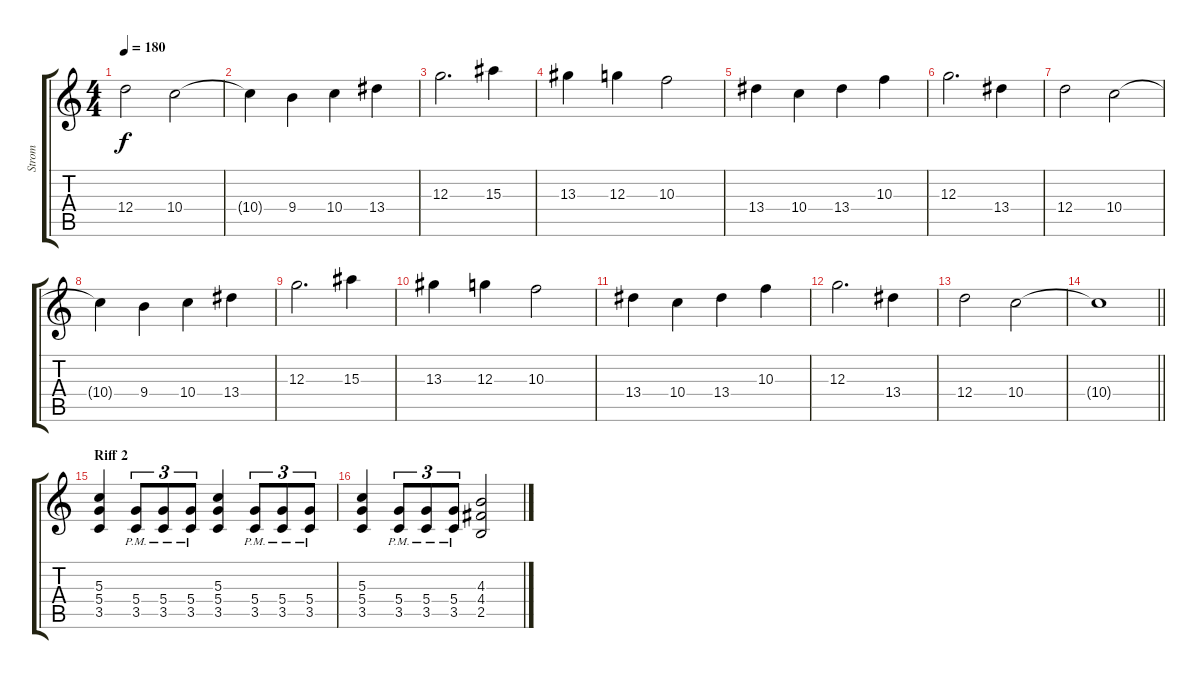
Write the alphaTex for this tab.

\track ("Strom" "Strom") {instrument distortionguitar}
\staff {score tabs}
\tuning (E4 B3 G3 D3 A2 E2) {hide}
\ts (4 4)
\tempo 180
\clef g2
\ks c
12.4.2{dy f} 10.4.2 |
10.4{t}.4 9.4.4 10.4.4 13.4.4 |
12.3.2{d} 15.3.4 |
13.3.4 12.3.4 10.3.2 |
13.4.4 10.4.4 13.4.4 10.3.4 |
12.3.2{d} 13.4.4 |
12.4.2 10.4.2 |
10.4{t}.4 9.4.4 10.4.4 13.4.4 |
12.3.2{d} 15.3.4 |
13.3.4 12.3.4 10.3.2 |
13.4.4 10.4.4 13.4.4 10.3.4 |
12.3.2{d} 13.4.4 |
12.4.2 10.4.2 |
\barLineRight lightlight
10.4{t}.1 |
\section ("" "Riff 2")
(5.3 5.4 3.5).4 (5.4{pm} 3.5{pm}).8{tu (3 2)} (5.4{pm} 3.5{pm}).8{tu (3 2)} (5.4{pm} 3.5{pm}).8{tu (3 2)} (5.3 5.4 3.5).4 (5.4{pm} 3.5{pm}).8{tu (3 2)} (5.4{pm} 3.5{pm}).8{tu (3 2)} (5.4{pm} 3.5).8{tu (3 2)} |
(5.3 5.4 3.5).4 (5.4{pm} 3.5{pm}).8{tu (3 2)} (5.4{pm} 3.5{pm}).8{tu (3 2)} (5.4{pm} 3.5{pm}).8{tu (3 2)} (4.3 4.4 2.5).2
